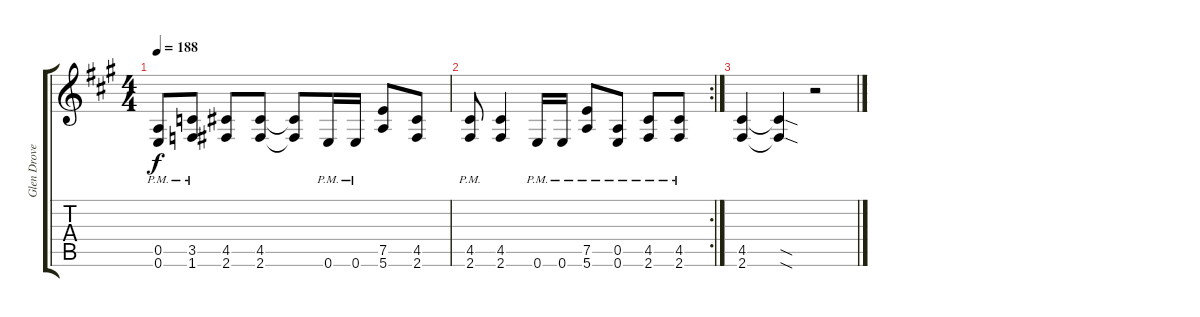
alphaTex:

\track ("Glen Drover" "Glen Drove") {instrument overdrivenguitar}
\staff {score tabs}
\tuning (E4 B3 G3 D3 A2 E2) {hide}
\ts (4 4)
\tempo 188
\clef g2
\ks a
(0.5{pm} 0.6{pm}).8{dy f} (3.5{pm} 1.6{pm}).8 (4.5 2.6).8 (4.5 2.6).8 (4.5{t} 2.6{t}).8 0.6{pm}.16 0.6{pm}.16 (7.5 5.6).8 (4.5 2.6).8 |
\rc 2
(4.5{pm} 2.6{pm}).8 (4.5 2.6).4 0.6{pm}.16 0.6{pm}.16 (7.5{pm} 5.6{pm}).8 (0.5{pm} 0.6{pm}).8 (4.5{pm} 2.6{pm}).8 (4.5{pm} 2.6{pm}).8 |
(4.5 2.6).4 (4.5{sod t} 2.6{sod t}).4 r.2
